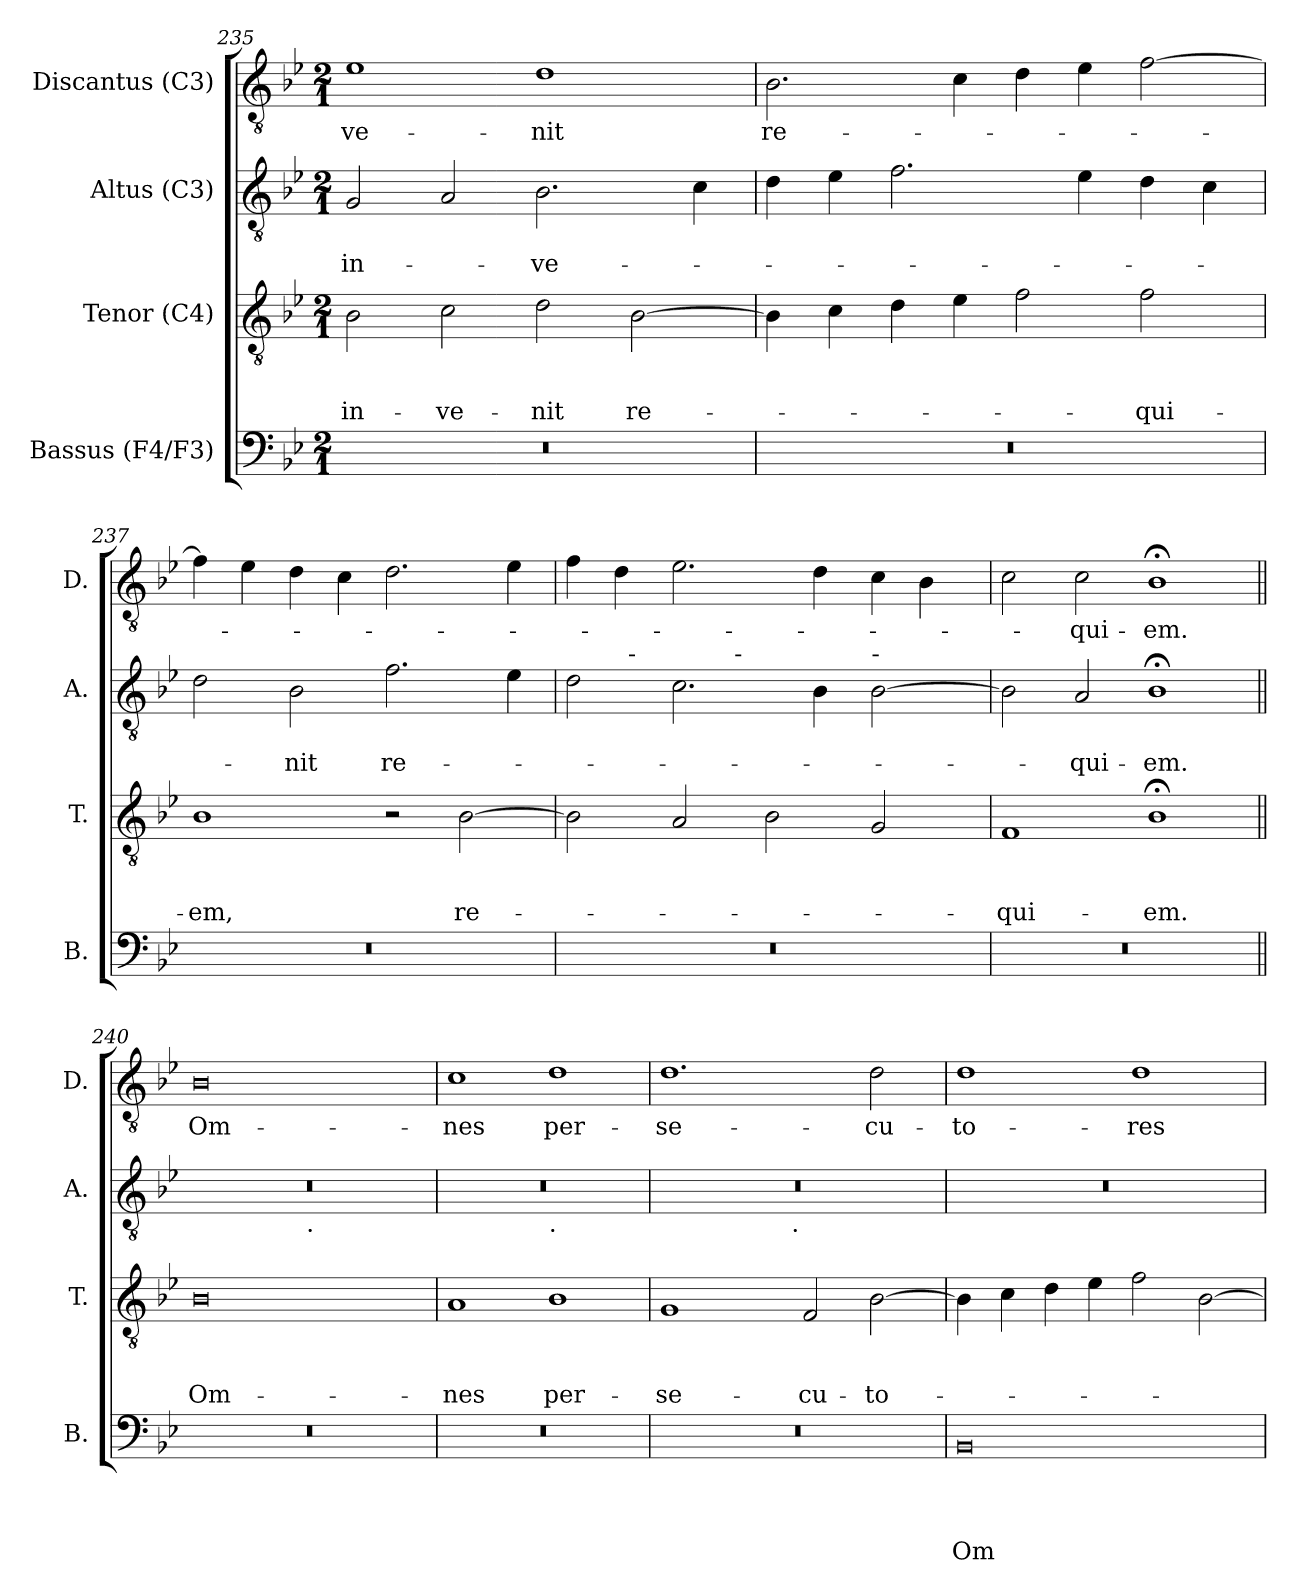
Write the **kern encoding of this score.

**kern	**text	**text	**text	**text	**kern	**text	**text	**text	**kern	**text	**text	**kern	**text
*part4	*part4	*part4	*part4	*part4	*part3	*part3	*part3	*part3	*part2	*part2	*part2	*part1	*part1
*staff4	*staff4	*staff4	*staff4	*staff4	*staff3	*staff3	*staff3	*staff3	*staff2	*staff2	*staff2	*staff1	*staff1
*I"Bassus (F4/F3)	*	*	*	*	*I"Tenor (C4)	*	*	*	*I"Altus (C3)	*	*	*I"Discantus (C3)	*
*I'B.	*	*	*	*	*I'T.	*	*	*	*I'A.	*	*	*I'D.	*
*clefF4	*	*	*	*	*clefGv2	*	*	*	*clefGv2	*	*	*clefGv2	*
*k[b-e-]	*	*	*	*	*k[b-e-]	*	*	*	*k[b-e-]	*	*	*k[b-e-]	*
*B-:	*	*	*	*	*B-:	*	*	*	*B-:	*	*	*B-:	*
*M2/1	*	*	*	*	*M2/1	*	*	*	*M2/1	*	*	*M2/1	*
=235	=235	=235	=235	=235	=235	=235	=235	=235	=235	=235	=235	=235	=235
!	!	!	!	!	!	!	!	!LO:LY:b	!	!	!LO:LY:b	!	!LO:LY:b
0r	.	.	.	.	2B-\	.	.	in-	2G/	.	in-	1e-	-ve-
!	!	!	!	!	!	!	!	!LO:LY:b	!	!	!	!	!
.	.	.	.	.	2c\	.	.	-ve-	2A/	.	.	.	.
!	!	!	!	!	!	!	!	!LO:LY:b	!	!	!LO:LY:b	!	!LO:LY:b
.	.	.	.	.	2d\	.	.	-nit	2.B-\	.	-ve-	1d	-nit
!	!	!	!	!	!	!	!	!LO:LY:b	!	!	!	!	!
.	.	.	.	.	[>2B-\	.	.	re-	.	.	.	.	.
.	.	.	.	.	.	.	.	.	4c\	.	.	.	.
=236	=236	=236	=236	=236	=236	=236	=236	=236	=236	=236	=236	=236	=236
!	!	!	!	!	!	!	!	!	!	!	!	!	!LO:LY:b
0r	.	.	.	.	4B-\]	.	.	.	4d\	.	.	2.B-\	re-
.	.	.	.	.	4c\	.	.	.	4e-\	.	.	.	.
.	.	.	.	.	4d\	.	.	.	2.f\	.	.	.	.
.	.	.	.	.	4e-\	.	.	.	.	.	.	4c\	.
.	.	.	.	.	2f\	.	.	.	.	.	.	4d\	.
.	.	.	.	.	.	.	.	.	4e-\	.	.	4e-\	.
!	!	!	!	!	!	!	!	!LO:LY:b	!	!	!	!	!
.	.	.	.	.	2f\	.	.	-qui-	4d\	.	.	[>2f\	.
.	.	.	.	.	.	.	.	.	4c\	.	.	.	.
=237	=237	=237	=237	=237	=237	=237	=237	=237	=237	=237	=237	=237	=237
!	!	!	!	!	!	!	!	!LO:LY:b	!	!	!	!	!
0r	.	.	.	.	1B-	.	.	-em,	2d\	.	.	4f\]	.
.	.	.	.	.	.	.	.	.	.	.	.	4e-\	.
!	!	!	!	!	!	!	!	!	!	!	!LO:LY:b	!	!
.	.	.	.	.	.	.	.	.	2B-\	.	-nit	4d\	.
.	.	.	.	.	.	.	.	.	.	.	.	4c\	.
!	!	!	!	!	!	!	!	!	!	!	!LO:LY:b	!	!
.	.	.	.	.	2r	.	.	.	2.f\	.	re-	2.d\	.
!	!	!	!	!	!	!	!	!LO:LY:b	!	!	!	!	!
.	.	.	.	.	[<2B-\	.	.	re-	.	.	.	.	.
.	.	.	.	.	.	.	.	.	4e-\	.	.	4e-\	.
!!LO:LB:g=z
=238	=238	=238	=238	=238	=238	=238	=238	=238	=238	=238	=238	=238	=238
*	*	*	*	*	*	*	*	*	*^	*	*	*	*
*	*	*	*	*	*	*	*	*	*	*^	*	*	*	*
0r	.	.	.	.	2B-\]	.	.	.	2d\	4ryy	2..ryy	.	.	4f\	.
.	.	.	.	.	.	.	.	.	.	32ryy	.	.	.	4d\	.
!	!	!	!	!	!	!	!	!	!	!LO:TX:a:t=-	!	!	!	!	!
.	.	.	.	.	.	.	.	.	.	1ryy	.	.	.	.	.
.	.	.	.	.	2A/	.	.	.	2.c\	.	.	.	.	2.e-\	.
!	!	!	!	!	!	!	!	!	!	!	!LO:TX:a:t=-	!	!	!	!
.	.	.	.	.	.	.	.	.	.	.	1ryy	.	.	.	.
.	.	.	.	.	2B-\	.	.	.	.	.	.	.	.	.	.
.	.	.	.	.	.	.	.	.	4B-\	.	.	.	.	4d\	.
.	.	.	.	.	.	.	.	.	.	2ryy	.	.	.	.	.
!	!	!	!	!	!	!	!	!	!LO:TX:a:t=-	!	!	!	!	!	!
.	.	.	.	.	2G/	.	.	.	[>2B-\	.	.	.	.	4c\	.
.	.	.	.	.	.	.	.	.	.	.	.	.	.	4B-\	.
.	.	.	.	.	.	.	.	.	.	8..ryy	.	.	.	.	.
.	.	.	.	.	.	.	.	.	.	.	8ryy	.	.	.	.
=239	=239	=239	=239	=239	=239	=239	=239	=239	=239	=239	=239	=239	=239	=239	=239
!	!	!	!	!	!	!	!	!	!LO:TX:a:t=-	!	!	!	!	!	!
!	!	!	!	!	!	!	!	!LO:LY:b	!	!	!	!	!	!	!
*	*	*	*	*	*	*	*	*	*v	*v	*v	*	*	*	*
0r	.	.	.	.	1F	.	.	-qui-	2B-\]	.	.	2c\	.
!	!	!	!	!	!	!	!	!	!	!	!LO:LY:b	!	!LO:LY:b
.	.	.	.	.	.	.	.	.	2A/	.	-qui-	2c\	-qui-
!	!	!	!	!	!	!	!	!LO:LY:b	!	!	!LO:LY:b	!	!LO:LY:b
.	.	.	.	.	1B-;<	.	.	-em.	1B-;<	.	-em.	1B-;<	-em.
=240||	=240||	=240||	=240||	=240||	=240||	=240||	=240||	=240||	=240||	=240||	=240||	=240||	=240||
!	!	!	!	!	!	!	!	!LO:LY:b	!	!	!	!	!LO:LY:b
*	*	*	*	*	*	*	*	*	*^	*	*	*	*
0r	.	.	.	.	0B-	.	.	Om-	0r	1ryy	.	.	0B-	Om-
.	.	.	.	.	.	.	.	.	.	32ryy	.	.	.	.
!	!	!	!	!	!	!	!	!	!	!LO:TX:b:t=.	!	!	!	!
.	.	.	.	.	.	.	.	.	.	2ryy	.	.	.	.
.	.	.	.	.	.	.	.	.	.	4...ryy	.	.	.	.
=241	=241	=241	=241	=241	=241	=241	=241	=241	=241	=241	=241	=241	=241	=241
!	!	!	!	!	!	!	!	!LO:LY:b	!	!	!	!	!	!LO:LY:b
0r	.	.	.	.	1A	.	.	-nes	0r	1ryy	.	.	1c	-nes
!	!	!	!	!	!	!	!	!	!	!LO:TX:b:t=.	!	!	!	!
!	!	!	!	!	!	!	!	!LO:LY:b	!	!	!	!	!	!LO:LY:b
.	.	.	.	.	1B-	.	.	per-	.	1ryy	.	.	1d	per-
=242	=242	=242	=242	=242	=242	=242	=242	=242	=242	=242	=242	=242	=242	=242
!	!	!	!	!	!	!	!	!LO:LY:b	!	!	!	!	!	!LO:LY:b
0r	.	.	.	.	1G	.	.	-se-	0r	2ryy	.	.	1.d	-se-
.	.	.	.	.	.	.	.	.	.	4...ryy	.	.	.	.
!	!	!	!	!	!	!	!	!	!	!LO:TX:b:t=.	!	!	!	!
.	.	.	.	.	.	.	.	.	.	1ryy	.	.	.	.
!	!	!	!	!	!	!	!	!LO:LY:b	!	!	!	!	!	!
.	.	.	.	.	2F/	.	.	-cu-	.	.	.	.	.	.
!	!	!	!	!	!	!	!	!LO:LY:b	!	!	!	!	!	!LO:LY:b
.	.	.	.	.	[>2B-\	.	.	-to-	.	.	.	.	2d\	-cu-
.	.	.	.	.	.	.	.	.	.	32ryy	.	.	.	.
!!LO:PB:g=z
=243	=243	=243	=243	=243	=243	=243	=243	=243	=243	=243	=243	=243	=243	=243
!	!	!	!	!LO:LY:b	!	!	!	!	!	!	!	!	!	!LO:LY:b
*	*	*	*	*	*	*	*	*	*v	*v	*	*	*	*
0BB-	.	.	.	Om-	4B-\]	.	.	.	0r	.	.	1d	-to-
.	.	.	.	.	4c\	.	.	.	.	.	.	.	.
.	.	.	.	.	4d\	.	.	.	.	.	.	.	.
.	.	.	.	.	4e-\	.	.	.	.	.	.	.	.
!	!	!	!	!	!	!	!	!	!	!	!	!	!LO:LY:b
.	.	.	.	.	2f\	.	.	.	.	.	.	1d	-res
.	.	.	.	.	[>2B-\	.	.	.	.	.	.	.	.
=	=	=	=	=	=	=	=	=	=	=	=	=	=
*-	*-	*-	*-	*-	*-	*-	*-	*-	*-	*-	*-	*-	*-
